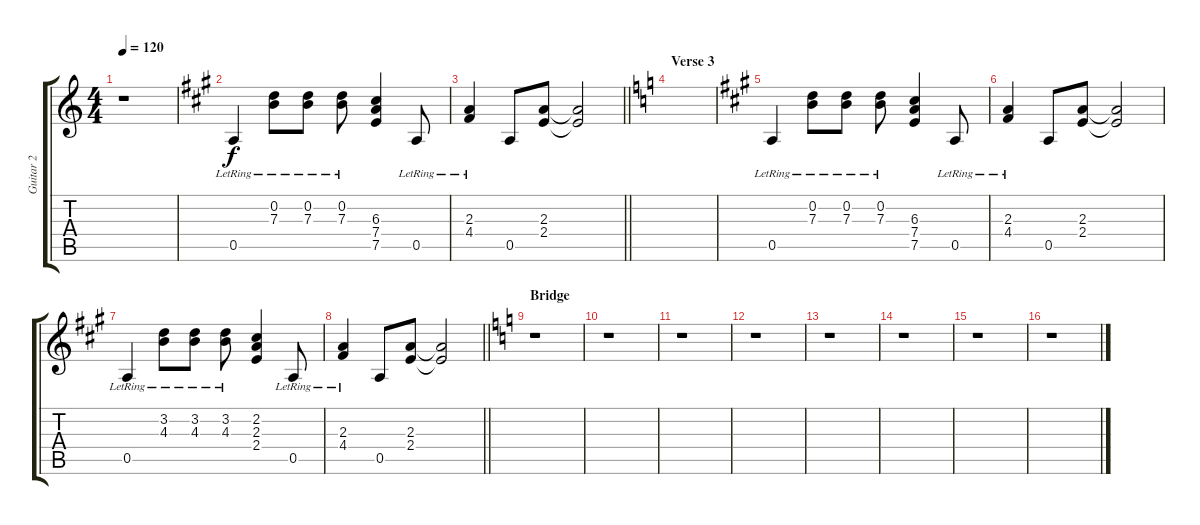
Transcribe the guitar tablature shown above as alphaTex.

\track ("Guitar 2" "Guitar 2") {instrument electricguitarclean}
\staff {score tabs}
\tuning (E4 B3 G3 D3 A2 E2) {hide}
\ts (4 4)
\tempo 120
\clef g2
\ks c
r.1{dy f} |
\ks a
0.5{lr}.4 (0.2{lr} 7.3{lr}).8 (0.2{lr} 7.3{lr}).8 (0.2{lr} 7.3{lr}).8 (6.3 7.4 7.5).4 0.5{lr}.8 |
\barLineRight lightlight
(2.3{lr} 4.4{lr}).4 0.5.8 (2.3 2.4).8 (2.3{t} 2.4{t}).2 |
\section ("" "Verse 3")
\ks c
|
\ks a
0.5{lr}.4 (0.2{lr} 7.3{lr}).8 (0.2{lr} 7.3{lr}).8 (0.2{lr} 7.3{lr}).8 (6.3 7.4 7.5).4 0.5{lr}.8 |
(2.3{lr} 4.4{lr}).4 0.5.8 (2.3 2.4).8 (2.3{t} 2.4{t}).2 |
0.5{lr}.4 (3.2{lr} 4.3{lr}).8 (3.2{lr} 4.3{lr}).8 (3.2{lr} 4.3{lr}).8 (2.2 2.3 2.4).4 0.5{lr}.8 |
\barLineRight lightlight
(2.3{lr} 4.4{lr}).4 0.5.8 (2.3 2.4).8 (2.3{t} 2.4{t}).2 |
\section ("" "Bridge")
\ks c
r.1 |
r.1 |
r.1 |
r.1 |
r.1 |
r.1 |
r.1 |
r.1
